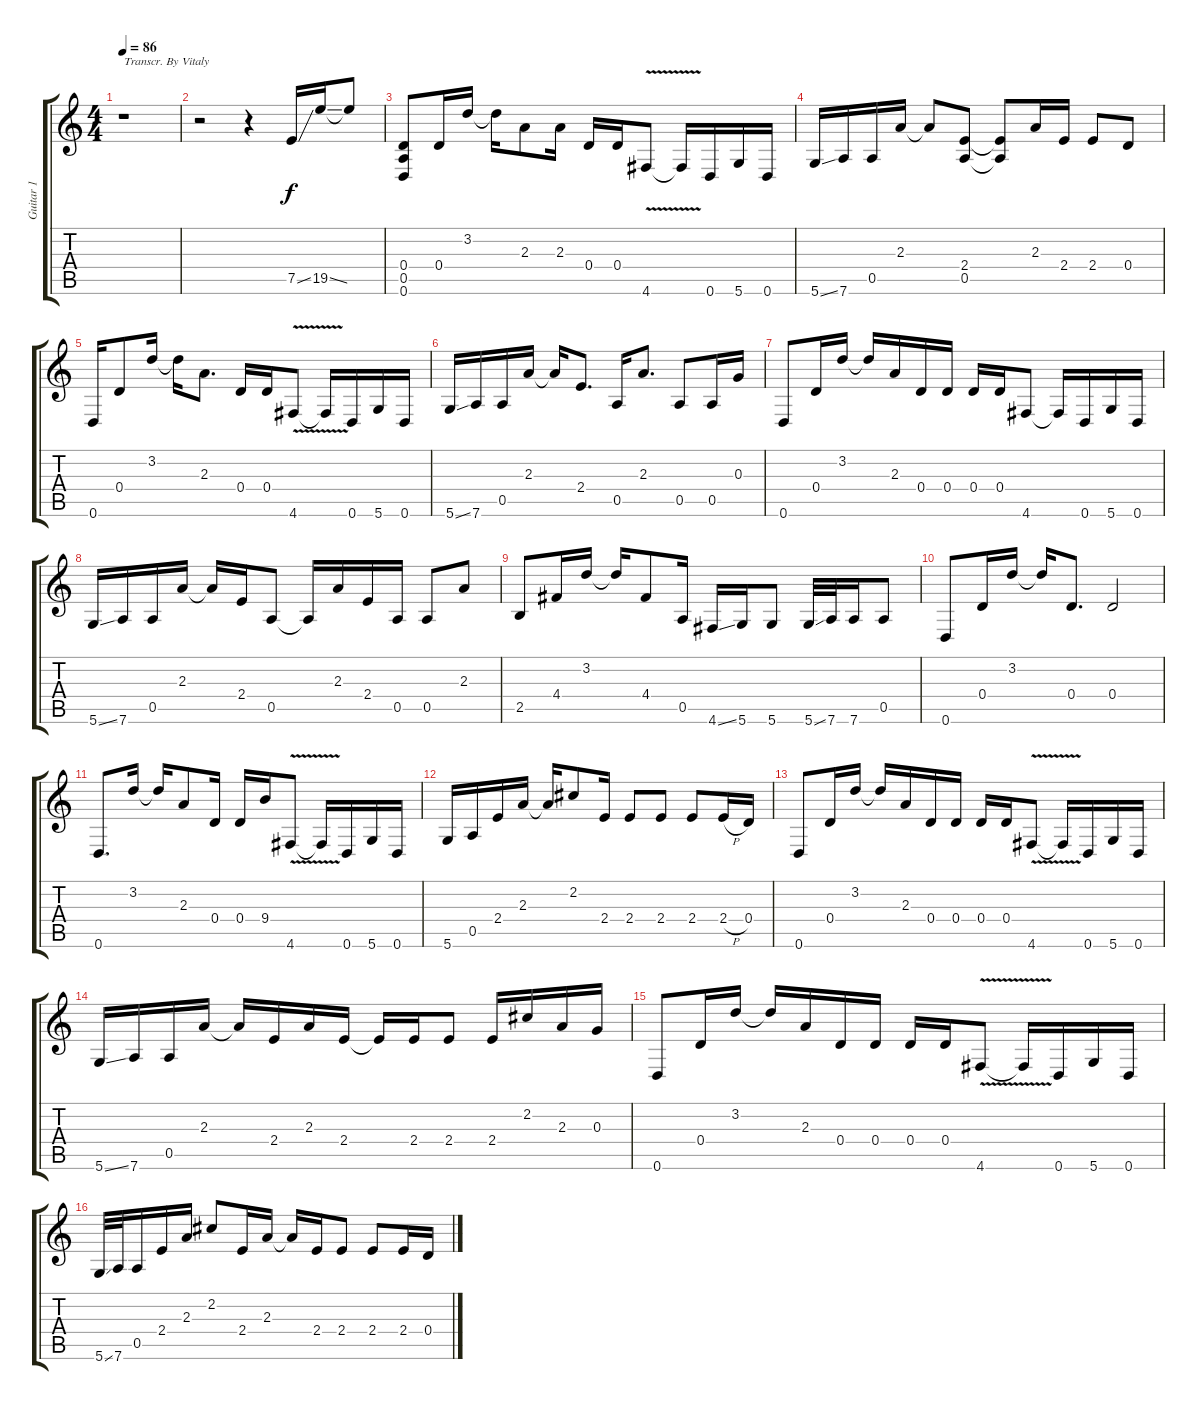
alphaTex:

\track ("Guitar 1" "Guitar 1") {instrument overdrivenguitar}
\staff {score tabs}
\tuning (E4 B3 G3 D3 A2 D2) {hide}
\ts (4 4)
\tempo 86
\clef g2
\ks c
r.1{txt "Transcr. By Vitaly" dy f instrument overdrivenguitar} |
r.2 r.4 7.5{ss}.16 19.5{ss}.16 19.5{t}.8 |
(0.4 0.5 0.6).8 0.4.16 3.2.16 3.2{t}.16 2.3.8 2.3.16 0.4.16 0.4.16 4.6{v}.8 4.6{t}.16 0.6.16 5.6.16 0.6.16 |
5.6{ss}.16 7.6.16 0.5.16 2.3.16 2.3{t}.8 (2.4 0.5).8 (2.4{t} 0.5{t}).8 2.3.16 2.4.16 2.4.8 0.4.8 |
0.6.16 0.4.8 3.2.16 3.2{t}.16 2.3.8{d} 0.4.16 0.4.16 4.6{v}.8 4.6{t}.16 0.6.16 5.6.16 0.6.16 |
5.6{ss}.16 7.6.16 0.5.16 2.3.16 2.3{t}.16 2.4.8{d} 0.5.16 2.3.8{d} 0.5.8 0.5.16 0.3.16 |
0.6.8 0.4.16 3.2.16 3.2{t}.16 2.3.16 0.4.16 0.4.16 0.4.16 0.4.16 4.6.8 4.6{t}.16 0.6.16 5.6.16 0.6.16 |
5.6{ss}.16 7.6.16 0.5.16 2.3.16 2.3{t}.16 2.4.16 0.5.8 0.5{t}.16 2.3.16 2.4.16 0.5.16 0.5.8 2.3.8 |
2.5.8 4.4.16 3.2.16 3.2{t}.16 4.4.8 0.5.16 4.6{ss}.16 5.6.16 5.6.8 5.6{ss}.32 7.6.32 7.6.16 0.5.8 |
0.6.8 0.4.16 3.2.16 3.2{t}.16 0.4.8{d} 0.4.2 |
0.6.8{d} 3.2.16 3.2{t}.16 2.3.8 0.4.16 0.4.16 9.4.16 4.6{v}.8 4.6{t}.16 0.6.16 5.6.16 0.6.16 |
5.6.16 0.5.16 2.4.16 2.3.16 2.3{t}.16 2.2.8 2.4.16 2.4.8 2.4.8 2.4.8 2.4{h}.16 0.4.16 |
0.6.8 0.4.16 3.2.16 3.2{t}.16 2.3.16 0.4.16 0.4.16 0.4.16 0.4.16 4.6{v}.8 4.6{t}.16 0.6.16 5.6.16 0.6.16 |
5.6{ss}.16 7.6.16 0.5.16 2.3.16 2.3{t}.16 2.4.16 2.3.16 2.4.16 2.4{t}.16 2.4.16 2.4.8 2.4.16 2.2.16 2.3.16 0.3.16 |
0.6.8 0.4.16 3.2.16 3.2{t}.16 2.3.16 0.4.16 0.4.16 0.4.16 0.4.16 4.6{v}.8 4.6{t}.16 0.6.16 5.6.16 0.6.16 |
5.6{ss}.32 7.6.32 0.5.16 2.4.16 2.3.16 2.2.8 2.4.16 2.3.16 2.3{t}.16 2.4.16 2.4.8 2.4.8 2.4.16 0.4.16
